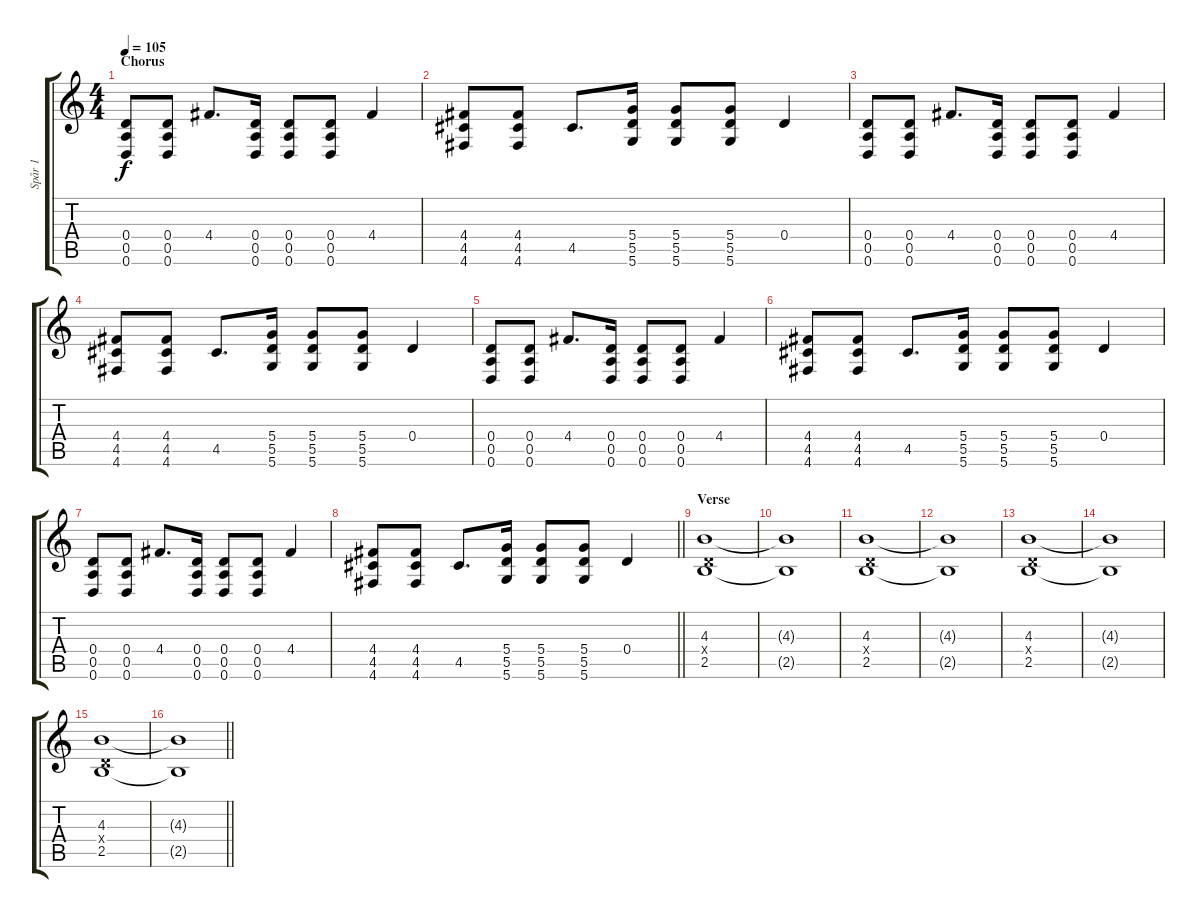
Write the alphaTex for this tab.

\track ("Spår 1" "Spår 1") {instrument overdrivenguitar}
\staff {score tabs}
\tuning (E4 B3 G3 D3 A2 D2) {hide}
\ts (4 4)
\section ("" "Chorus")
\tempo 105
\clef g2
\ks c
(0.4 0.5 0.6).8{dy f} (0.4 0.5 0.6).8 4.4.8{d} (0.4 0.5 0.6).16 (0.4 0.5 0.6).8 (0.4 0.5 0.6).8 4.4.4 |
(4.4 4.5 4.6).8 (4.4 4.5 4.6).8 4.5.8{d} (5.4 5.5 5.6).16 (5.4 5.5 5.6).8 (5.4 5.5 5.6).8 0.4.4 |
(0.4 0.5 0.6).8 (0.4 0.5 0.6).8 4.4.8{d} (0.4 0.5 0.6).16 (0.4 0.5 0.6).8 (0.4 0.5 0.6).8 4.4.4 |
(4.4 4.5 4.6).8 (4.4 4.5 4.6).8 4.5.8{d} (5.4 5.5 5.6).16 (5.4 5.5 5.6).8 (5.4 5.5 5.6).8 0.4.4 |
(0.4 0.5 0.6).8 (0.4 0.5 0.6).8 4.4.8{d} (0.4 0.5 0.6).16 (0.4 0.5 0.6).8 (0.4 0.5 0.6).8 4.4.4 |
(4.4 4.5 4.6).8 (4.4 4.5 4.6).8 4.5.8{d} (5.4 5.5 5.6).16 (5.4 5.5 5.6).8 (5.4 5.5 5.6).8 0.4.4 |
(0.4 0.5 0.6).8 (0.4 0.5 0.6).8 4.4.8{d} (0.4 0.5 0.6).16 (0.4 0.5 0.6).8 (0.4 0.5 0.6).8 4.4.4 |
\barLineRight lightlight
(4.4 4.5 4.6).8 (4.4 4.5 4.6).8 4.5.8{d} (5.4 5.5 5.6).16 (5.4 5.5 5.6).8 (5.4 5.5 5.6).8 0.4.4 |
\section ("" "Verse")
(4.3 0.4{x} 2.5).1 |
(4.3{t} 2.5{t}).1 |
(4.3 0.4{x} 2.5).1 |
(4.3{t} 2.5{t}).1 |
(4.3 0.4{x} 2.5).1 |
(4.3{t} 2.5{t}).1 |
(4.3 0.4{x} 2.5).1 |
\barLineRight lightlight
(4.3{t} 2.5{t}).1
